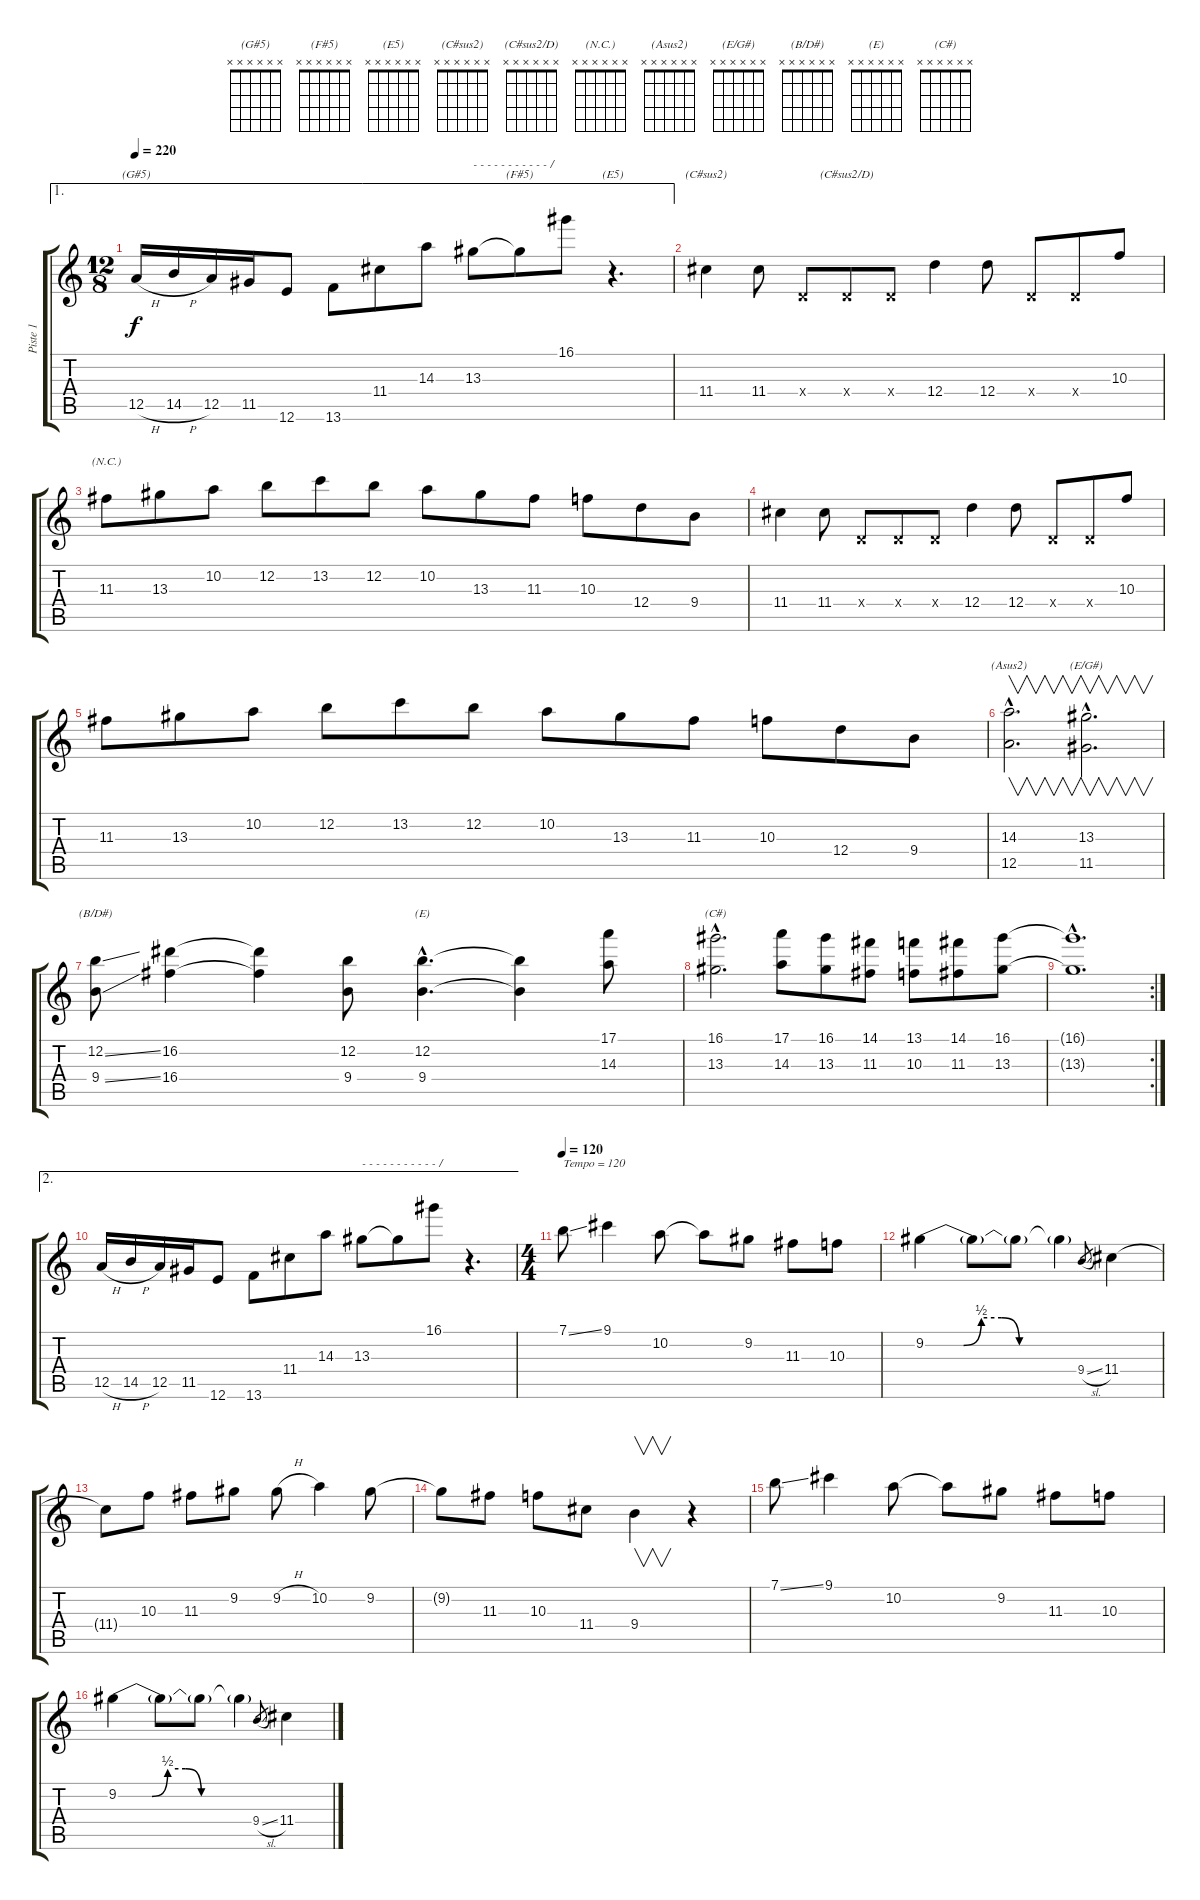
\track ("Piste 1" "Piste 1") {instrument electricguitarjazz}
\staff {score tabs}
\tuning (E4 B3 G3 D3 A2 E2) {hide}
\chord ("(G#5)" x x x x x x) {firstfret 0}
\chord ("(F#5)" x x x x x x) {firstfret 0}
\chord ("(E5)" x x x x x x) {firstfret 0}
\chord ("(C#sus2)" x x x x x x) {firstfret 0}
\chord ("(C#sus2/D)" x x x x x x) {firstfret 0}
\chord ("(N.C.)" x x x x x x) {firstfret 0}
\chord ("(Asus2)" x x x x x x) {firstfret 0}
\chord ("(E/G#)" x x x x x x) {firstfret 0}
\chord ("(B/D#)" x x x x x x) {firstfret 0}
\chord ("(E)" x x x x x x) {firstfret 0}
\chord ("(C#)" x x x x x x) {firstfret 0}
\ae 1
\ts (12 8)
\tempo 220
\clef g2
\ks c
12.5{h}.16{ch "(G#5)" dy f} 14.5{h}.16 12.5.16 11.5.16 12.6.8 13.6.8 11.4.8 14.3.8 13.3.8{txt "- - - - - - - - - - - /"} 13.3{t}.8{ch "(F#5)"} 16.1.8 r.4{d ch "(E5)"} |
11.4.4{ch "(C#sus2)"} 11.4.8 0.4{x}.8 0.4{x}.8{ch "(C#sus2/D)"} 0.4{x}.8 12.4.4 12.4.8 0.4{x}.8 0.4{x}.8 10.3.8 |
11.3.8{ch "(N.C.)"} 13.3.8 10.2.8 12.2.8 13.2.8 12.2.8 10.2.8 13.3.8 11.3.8 10.3.8 12.4.8 9.4.8 |
11.4.4 11.4.8 0.4{x}.8 0.4{x}.8 0.4{x}.8 12.4.4 12.4.8 0.4{x}.8 0.4{x}.8 10.3.8 |
11.3.8 13.3.8 10.2.8 12.2.8 13.2.8 12.2.8 10.2.8 13.3.8 11.3.8 10.3.8 12.4.8 9.4.8 |
(14.3{hac} 12.5{hac}).2{v d ch "(Asus2)"} (13.3{hac} 11.5{hac}).2{v d ch "(E/G#)"} |
(12.2{ss} 9.4{ss}).8{ch "(B/D#)"} (16.2 16.4).4 (16.2{t} 16.4{t}).4 (12.2 9.4).8 (12.2{hac} 9.4{hac}).4{d ch "(E)"} (12.2{t} 9.4{t}).4 (17.1 14.3).8 |
(16.1{hac} 13.3{hac}).2{d ch "(C#)"} (17.1 14.3).8 (16.1 13.3).8 (14.1 11.3).8 (13.1 10.3).8 (14.1 11.3).8 (16.1 13.3).8 |
\rc 2
(16.1{hac t} 13.3{hac t}).1{d} |
\ae 2
12.5{h}.16 14.5{h}.16 12.5.16 11.5.16 12.6.8 13.6.8 11.4.8 14.3.8 13.3.8{txt "- - - - - - - - - - - /"} 13.3{t}.8 16.1.8 r.4{d} |
\ts (4 4)
\tempo 120
7.1{ss}.8{txt "Tempo = 120"} 9.1.4 10.2.8 10.2{t}.8 9.2.8 11.3.8 10.3.8 |
9.2{be (custom 0 0 15 0 22 2 30 2 37 0 60 0)}.4 9.2{t}.8 9.2{t}.8 9.2{t}.4 9.4{sl}.8{gr} 11.4.4 |
11.4{t}.8 10.3.8 11.3.8 9.2.8 9.2{h}.8 10.2.4 9.2.8 |
9.2{t}.8 11.3.8 10.3.8 11.4.8 9.4.4{v} r.4 |
7.1{ss}.8 9.1.4 10.2.8 10.2{t}.8 9.2.8 11.3.8 10.3.8 |
9.2{be (custom 0 0 15 0 22 2 30 2 37 0 60 0)}.4 9.2{t}.8 9.2{t}.8 9.2{t}.4 9.4{sl}.8{gr} 11.4.4
